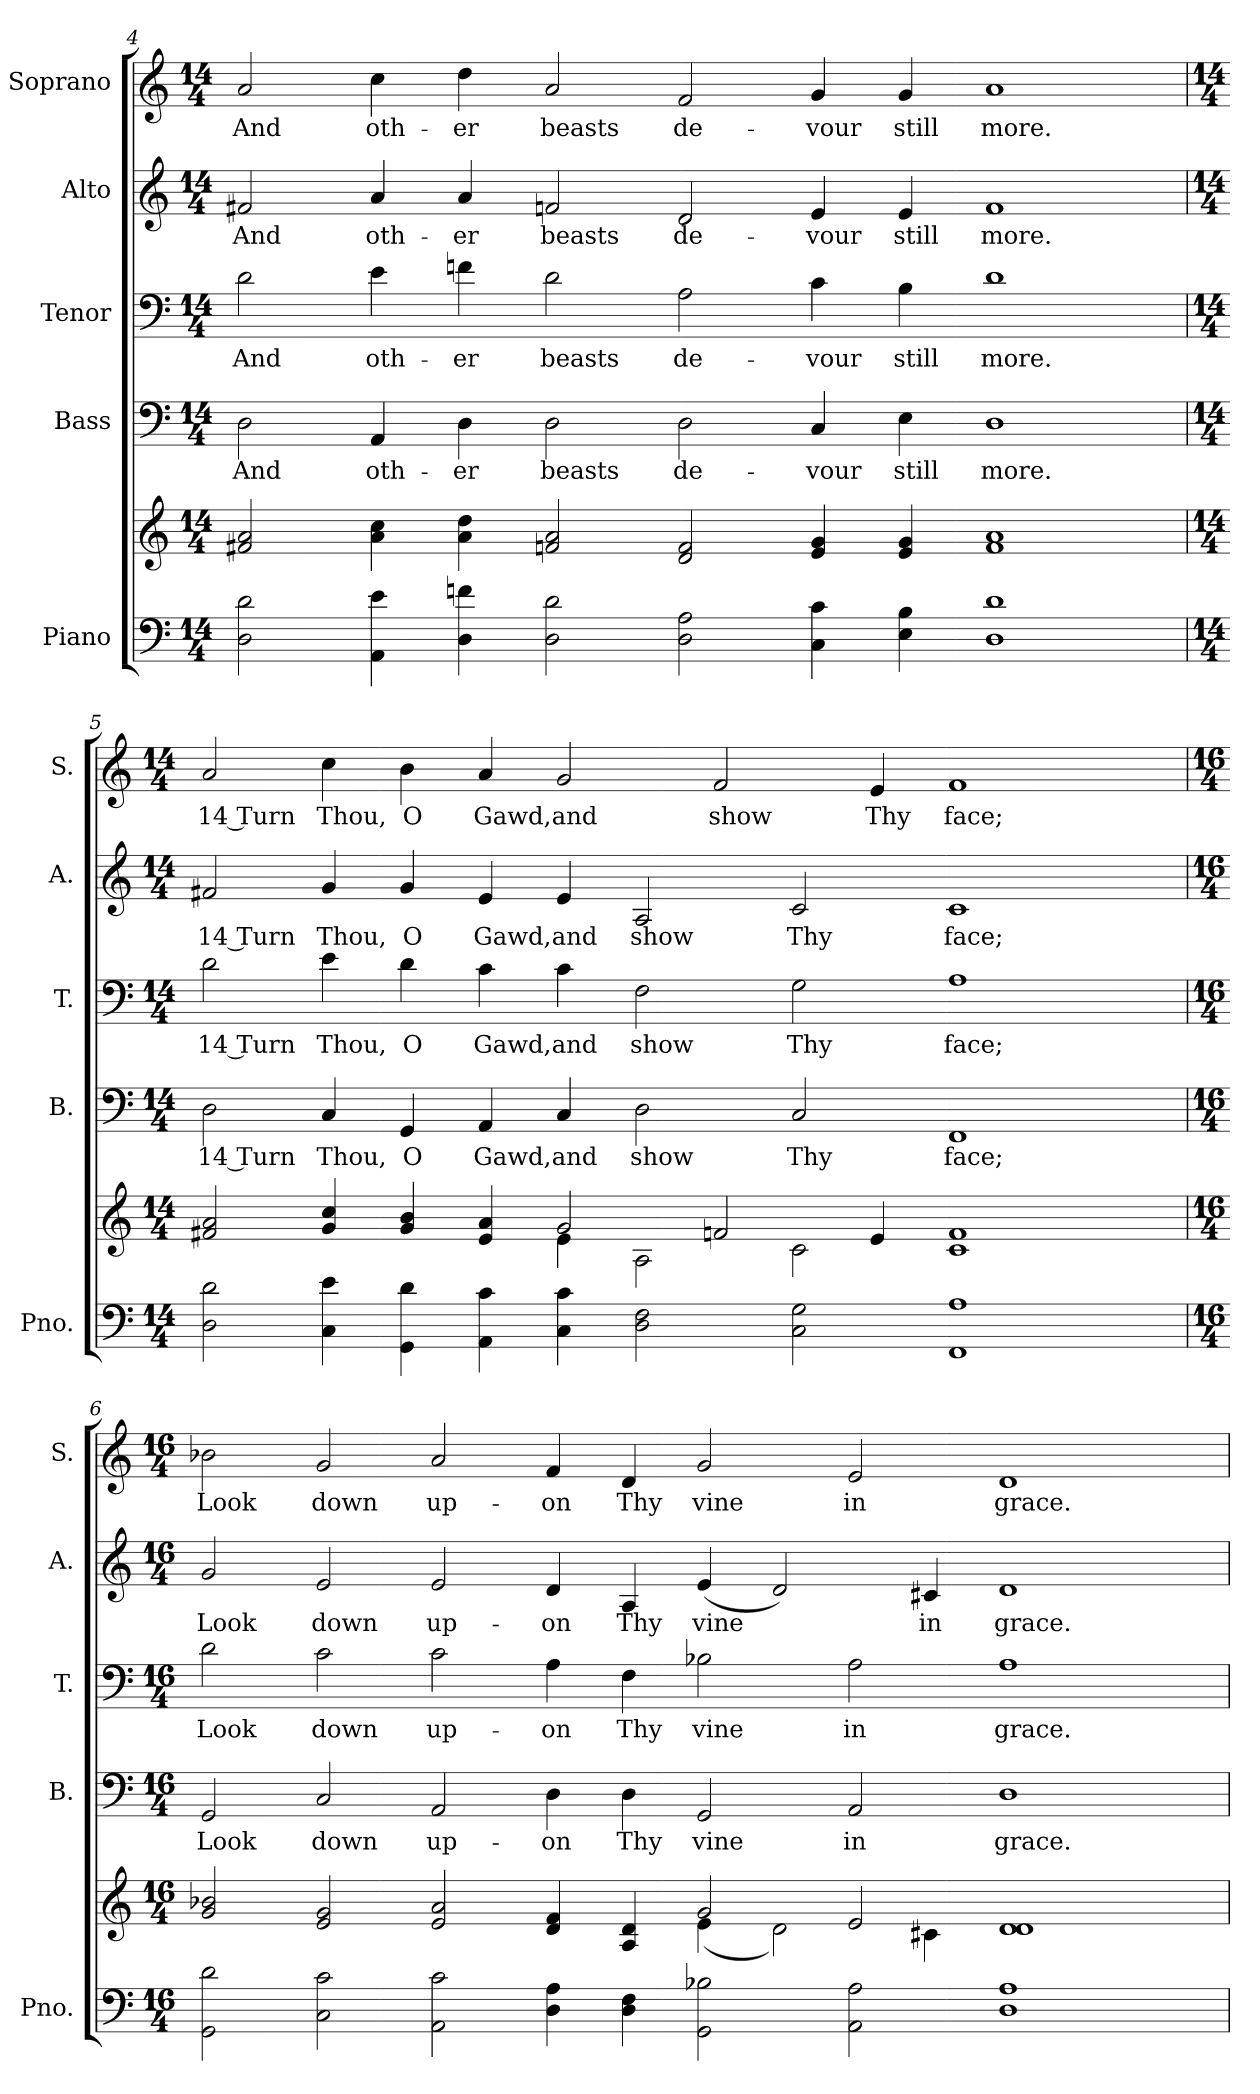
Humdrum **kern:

**kern	**kern	**kern	**text	**kern	**text	**kern	**text	**kern	**text
*part5	*part5	*part4	*part4	*part3	*part3	*part2	*part2	*part1	*part1
*staff6	*staff5	*staff4	*staff4	*staff3	*staff3	*staff2	*staff2	*staff1	*staff1
*I"Piano	*	*I"Bass	*	*I"Tenor	*	*I"Alto	*	*I"Soprano	*
*I'Pno.	*	*I'B.	*	*I'T.	*	*I'A.	*	*I'S.	*
*clefF4	*clefG2	*clefF4	*	*clefF4	*	*clefG2	*	*clefG2	*
*k[]	*k[]	*k[]	*	*k[]	*	*k[]	*	*k[]	*
*C:	*C:	*C:	*	*C:	*	*C:	*	*C:	*
*M14/4	*M14/4	*M14/4	*	*M14/4	*	*M14/4	*	*M14/4	*
=4	=4	=4	=4	=4	=4	=4	=4	=4	=4
!	!	!	!LO:LY:b:color=#000000	!	!	!	!	!	!
!	!	!	!	!	!LO:LY:b:color=#000000	!	!	!	!
!	!	!	!	!	!	!	!LO:LY:b:color=#000000	!	!
!	!	!	!	!	!	!	!	!	!LO:LY:b:color=#000000
2Di\ 2di	2f#Xi/ 2ai	2Di\	And	2di\	And	2f#Xi/	And	2ai/	And
!	!	!	!LO:LY:b:color=#000000	!	!	!	!	!	!
!	!	!	!	!	!LO:LY:b:color=#000000	!	!	!	!
!	!	!	!	!	!	!	!LO:LY:b:color=#000000	!	!
!	!	!	!	!	!	!	!	!	!LO:LY:b:color=#000000
4AAi\ 4ei	4ai\ 4cci	4AAi/	oth-	4ei\	oth-	4ai/	oth-	4cci\	oth-
!	!	!	!LO:LY:b:color=#000000	!	!	!	!	!	!
!	!	!	!	!	!LO:LY:b:color=#000000	!	!	!	!
!	!	!	!	!	!	!	!LO:LY:b:color=#000000	!	!
!	!	!	!	!	!	!	!	!	!LO:LY:b:color=#000000
4Di\ 4fni	4ai\ 4ddi	4Di\	-er	4fni\	-er	4ai/	-er	4ddi\	-er
!	!	!	!LO:LY:b:color=#000000	!	!	!	!	!	!
!	!	!	!	!	!LO:LY:b:color=#000000	!	!	!	!
!	!	!	!	!	!	!	!LO:LY:b:color=#000000	!	!
!	!	!	!	!	!	!	!	!	!LO:LY:b:color=#000000
2Di\ 2di	2fni/ 2ai	2Di\	beasts	2di\	beasts	2fni/	beasts	2ai/	beasts
!	!	!	!LO:LY:b:color=#000000	!	!	!	!	!	!
!	!	!	!	!	!LO:LY:b:color=#000000	!	!	!	!
!	!	!	!	!	!	!	!LO:LY:b:color=#000000	!	!
!	!	!	!	!	!	!	!	!	!LO:LY:b:color=#000000
2Di\ 2Ai	2di/ 2fi	2Di\	de-	2Ai\	de-	2di/	de-	2fi/	de-
!	!	!	!LO:LY:b:color=#000000	!	!	!	!	!	!
!	!	!	!	!	!LO:LY:b:color=#000000	!	!	!	!
!	!	!	!	!	!	!	!LO:LY:b:color=#000000	!	!
!	!	!	!	!	!	!	!	!	!LO:LY:b:color=#000000
4Ci\ 4ci	4ei/ 4gi	4Ci/	-vour	4ci\	-vour	4ei/	-vour	4gi/	-vour
!	!	!	!LO:LY:b:color=#000000	!	!	!	!	!	!
!	!	!	!	!	!LO:LY:b:color=#000000	!	!	!	!
!	!	!	!	!	!	!	!LO:LY:b:color=#000000	!	!
!	!	!	!	!	!	!	!	!	!LO:LY:b:color=#000000
4Ei\ 4Bi	4ei/ 4gi	4Ei\	still	4Bi\	still	4ei/	still	4gi/	still
!	!	!	!LO:LY:b:color=#000000	!	!	!	!	!	!
!	!	!	!	!	!LO:LY:b:color=#000000	!	!	!	!
!	!	!	!	!	!	!	!LO:LY:b:color=#000000	!	!
!	!	!	!	!	!	!	!	!	!LO:LY:b:color=#000000
1Di 1di	1fi 1ai	1Di	more.	1di	more.	1fi	more.	1ai	more.
!!LO:PB:g=z
=5	=5	=5	=5	=5	=5	=5	=5	=5	=5
*M14/4	*M14/4	*M14/4	*	*M14/4	*	*M14/4	*	*M14/4	*
*	*^	*	*	*	*	*	*	*	*
!	!	!	!	!LO:LY:b:color=#000000	!	!	!	!	!	!
!	!	!	!	!	!	!LO:LY:b:color=#000000	!	!	!	!
!	!	!	!	!	!	!	!	!LO:LY:b:color=#000000	!	!
!	!	!	!	!	!	!	!	!	!	!LO:LY:b:color=#000000
2Di\ 2di	2f#Xi/ 2ai	1ryy	2Di\	14 Turn	2di\	14 Turn	2f#Xi/	14 Turn	2ai/	14 Turn
!	!	!	!	!LO:LY:b:color=#000000	!	!	!	!	!	!
!	!	!	!	!	!	!LO:LY:b:color=#000000	!	!	!	!
!	!	!	!	!	!	!	!	!LO:LY:b:color=#000000	!	!
!	!	!	!	!	!	!	!	!	!	!LO:LY:b:color=#000000
4Ci\ 4ei	4gi/ 4cci	.	4Ci/	Thou,	4ei\	Thou,	4gi/	Thou,	4cci\	Thou,
!	!	!	!	!LO:LY:b:color=#000000	!	!	!	!	!	!
!	!	!	!	!	!	!LO:LY:b:color=#000000	!	!	!	!
!	!	!	!	!	!	!	!	!LO:LY:b:color=#000000	!	!
!	!	!	!	!	!	!	!	!	!	!LO:LY:b:color=#000000
4GGi\ 4di	4gi/ 4bi	.	4GGi/	O	4di\	O	4gi/	O	4bi\	O
!	!	!	!	!LO:LY:b:color=#000000	!	!	!	!	!	!
!	!	!	!	!	!	!LO:LY:b:color=#000000	!	!	!	!
!	!	!	!	!	!	!	!	!LO:LY:b:color=#000000	!	!
!	!	!	!	!	!	!	!	!	!	!LO:LY:b:color=#000000
4AAi\ 4ci	4ei/ 4ai	4ryy	4AAi/	Gawd,	4ci\	Gawd,	4ei/	Gawd,	4ai/	Gawd,
!	!	!	!	!LO:LY:b:color=#000000	!	!	!	!	!	!
!	!	!	!	!	!	!LO:LY:b:color=#000000	!	!	!	!
!	!	!	!	!	!	!	!	!LO:LY:b:color=#000000	!	!
!	!	!	!	!	!	!	!	!	!	!LO:LY:b:color=#000000
4Ci\ 4ci	2gi/	4ei\	4Ci/	and	4ci\	and	4ei/	and	2gi/	and
!	!	!	!	!LO:LY:b:color=#000000	!	!	!	!	!	!
!	!	!	!	!	!	!LO:LY:b:color=#000000	!	!	!	!
!	!	!	!	!	!	!	!	!LO:LY:b:color=#000000	!	!
2Di\ 2Fi	.	2Ai\	2Di\	show	2Fi\	show	2Ai/	show	.	.
!	!	!	!	!	!	!	!	!	!	!LO:LY:b:color=#000000
.	2fni/	.	.	.	.	.	.	.	2fi/	show
!	!	!	!	!LO:LY:b:color=#000000	!	!	!	!	!	!
!	!	!	!	!	!	!LO:LY:b:color=#000000	!	!	!	!
!	!	!	!	!	!	!	!	!LO:LY:b:color=#000000	!	!
2Ci\ 2Gi	.	2ci\	2Ci/	Thy	2Gi\	Thy	2ci/	Thy	.	.
!	!	!	!	!	!	!	!	!	!	!LO:LY:b:color=#000000
.	4ei/	.	.	.	.	.	.	.	4ei/	Thy
!	!	!	!	!LO:LY:b:color=#000000	!	!	!	!	!	!
!	!	!	!	!	!	!LO:LY:b:color=#000000	!	!	!	!
!	!	!	!	!	!	!	!	!LO:LY:b:color=#000000	!	!
!	!	!	!	!	!	!	!	!	!	!LO:LY:b:color=#000000
1FFi 1Ai	1ci 1fi	2ryy	1FFi	face;	1Ai	face;	1ci	face;	1fi	face;
.	.	2ryy	.	.	.	.	.	.	.	.
=6	=6	=6	=6	=6	=6	=6	=6	=6	=6	=6
*M16/4	*M16/4	*	*M16/4	*	*M16/4	*	*M16/4	*	*M16/4	*
!	!	!	!	!LO:LY:b:color=#000000	!	!	!	!	!	!
!	!	!	!	!	!	!LO:LY:b:color=#000000	!	!	!	!
!	!	!	!	!	!	!	!	!LO:LY:b:color=#000000	!	!
!	!	!	!	!	!	!	!	!	!	!LO:LY:b:color=#000000
2GGi\ 2di	2gi/ 2b-Xi	1ryy	2GGi/	Look	2di\	Look	2gi/	Look	2b-Xi\	Look
!	!	!	!	!LO:LY:b:color=#000000	!	!	!	!	!	!
!	!	!	!	!	!	!LO:LY:b:color=#000000	!	!	!	!
!	!	!	!	!	!	!	!	!LO:LY:b:color=#000000	!	!
!	!	!	!	!	!	!	!	!	!	!LO:LY:b:color=#000000
2Ci\ 2ci	2ei/ 2gi	.	2Ci/	down	2ci\	down	2ei/	down	2gi/	down
!	!	!	!	!LO:LY:b:color=#000000	!	!	!	!	!	!
!	!	!	!	!	!	!LO:LY:b:color=#000000	!	!	!	!
!	!	!	!	!	!	!	!	!LO:LY:b:color=#000000	!	!
!	!	!	!	!	!	!	!	!	!	!LO:LY:b:color=#000000
2AAi\ 2ci	2ei/ 2ai	2ryy	2AAi/	up-	2ci\	up-	2ei/	up-	2ai/	up-
!	!	!	!	!LO:LY:b:color=#000000	!	!	!	!	!	!
!	!	!	!	!	!	!LO:LY:b:color=#000000	!	!	!	!
!	!	!	!	!	!	!	!	!LO:LY:b:color=#000000	!	!
!	!	!	!	!	!	!	!	!	!	!LO:LY:b:color=#000000
4Di\ 4Ai	4di/ 4fi	2ryy	4Di\	-on	4Ai\	-on	4di/	-on	4fi/	-on
!	!	!	!	!LO:LY:b:color=#000000	!	!	!	!	!	!
!	!	!	!	!	!	!LO:LY:b:color=#000000	!	!	!	!
!	!	!	!	!	!	!	!	!LO:LY:b:color=#000000	!	!
!	!	!	!	!	!	!	!	!	!	!LO:LY:b:color=#000000
4Di\ 4Fi	4Ai/ 4di	.	4Di\	Thy	4Fi\	Thy	4Ai/	Thy	4di/	Thy
!	!	!	!	!LO:LY:b:color=#000000	!	!	!	!	!	!
!	!	!	!	!	!	!LO:LY:b:color=#000000	!	!	!	!
!	!	!	!	!	!	!	!	!LO:LY:b:color=#000000	!	!
!	!	!	!	!	!	!	!	!	!	!LO:LY:b:color=#000000
2GGi\ 2B-Xi	2gi/	(4ei\	2GGi/	vine	2B-Xi\	vine	(4ei/	vine	2gi/	vine
.	.	2di\)	.	.	.	.	2di/)	.	.	.
!	!	!	!	!LO:LY:b:color=#000000	!	!	!	!	!	!
!	!	!	!	!	!	!LO:LY:b:color=#000000	!	!	!	!
!	!	!	!	!	!	!	!	!	!	!LO:LY:b:color=#000000
2AAi\ 2Ai	2ei/	.	2AAi/	in	2Ai\	in	.	.	2ei/	in
!	!	!	!	!	!	!	!	!LO:LY:b:color=#000000	!	!
.	.	4c#Xi\	.	.	.	.	4c#Xi/	in	.	.
!	!	!	!	!LO:LY:b:color=#000000	!	!	!	!	!	!
!	!	!	!	!	!	!LO:LY:b:color=#000000	!	!	!	!
!	!	!	!	!	!	!	!	!LO:LY:b:color=#000000	!	!
!	!	!	!	!	!	!	!	!	!	!LO:LY:b:color=#000000
1Di 1Ai	1di 1di	2ryy	1Di	grace.	1Ai	grace.	1di	grace.	1di	grace.
.	.	2ryy	.	.	.	.	.	.	.	.
*	*v	*v	*	*	*	*	*	*	*	*
=	=	=	=	=	=	=	=	=	=
*-	*-	*-	*-	*-	*-	*-	*-	*-	*-
